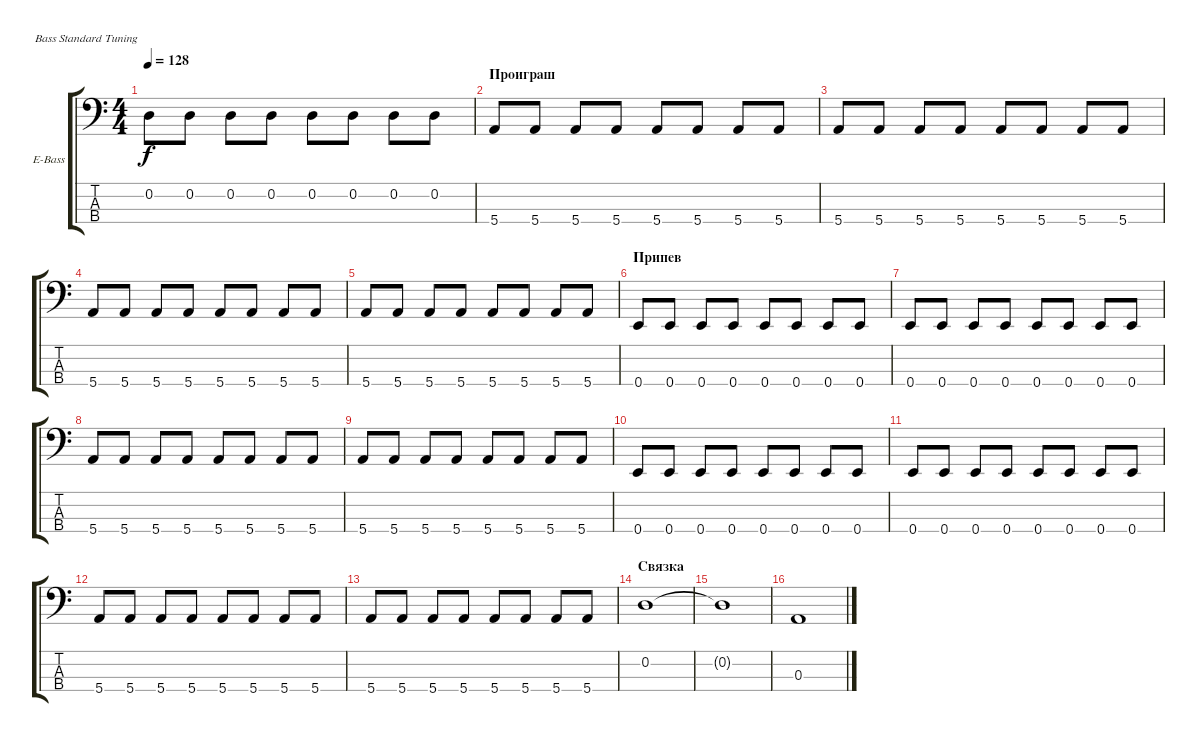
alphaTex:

\defaultSystemsLayout 4
\bracketExtendMode groupsimilarinstruments
\firstSystemTrackNameOrientation horizontal
\otherSystemsTrackNameOrientation horizontal
\track ("А. Андреев" "E-Bass") {instrument electricbassfinger}
\staff {score tabs}
\tuning (G2 D2 A1 E1)
\ts (4 4)
\tempo 128
\clef f4
\ks c
0.2.8{dy f} 0.2.8 0.2.8 0.2.8 0.2.8 0.2.8 0.2.8 0.2.8 |
\section ("" "Проиграш")
5.4.8 5.4.8 5.4.8 5.4.8 5.4.8 5.4.8 5.4.8 5.4.8 |
5.4.8 5.4.8 5.4.8 5.4.8 5.4.8 5.4.8 5.4.8 5.4.8 |
5.4.8 5.4.8 5.4.8 5.4.8 5.4.8 5.4.8 5.4.8 5.4.8 |
5.4.8 5.4.8 5.4.8 5.4.8 5.4.8 5.4.8 5.4.8 5.4.8 |
\section ("" "Припев")
0.4.8 0.4.8 0.4.8 0.4.8 0.4.8 0.4.8 0.4.8 0.4.8 |
0.4.8 0.4.8 0.4.8 0.4.8 0.4.8 0.4.8 0.4.8 0.4.8 |
5.4.8 5.4.8 5.4.8 5.4.8 5.4.8 5.4.8 5.4.8 5.4.8 |
5.4.8 5.4.8 5.4.8 5.4.8 5.4.8 5.4.8 5.4.8 5.4.8 |
0.4.8 0.4.8 0.4.8 0.4.8 0.4.8 0.4.8 0.4.8 0.4.8 |
0.4.8 0.4.8 0.4.8 0.4.8 0.4.8 0.4.8 0.4.8 0.4.8 |
5.4.8 5.4.8 5.4.8 5.4.8 5.4.8 5.4.8 5.4.8 5.4.8 |
5.4.8 5.4.8 5.4.8 5.4.8 5.4.8 5.4.8 5.4.8 5.4.8 |
\section ("" "Связка")
0.2.1 |
0.2{t}.1 |
0.3.1
